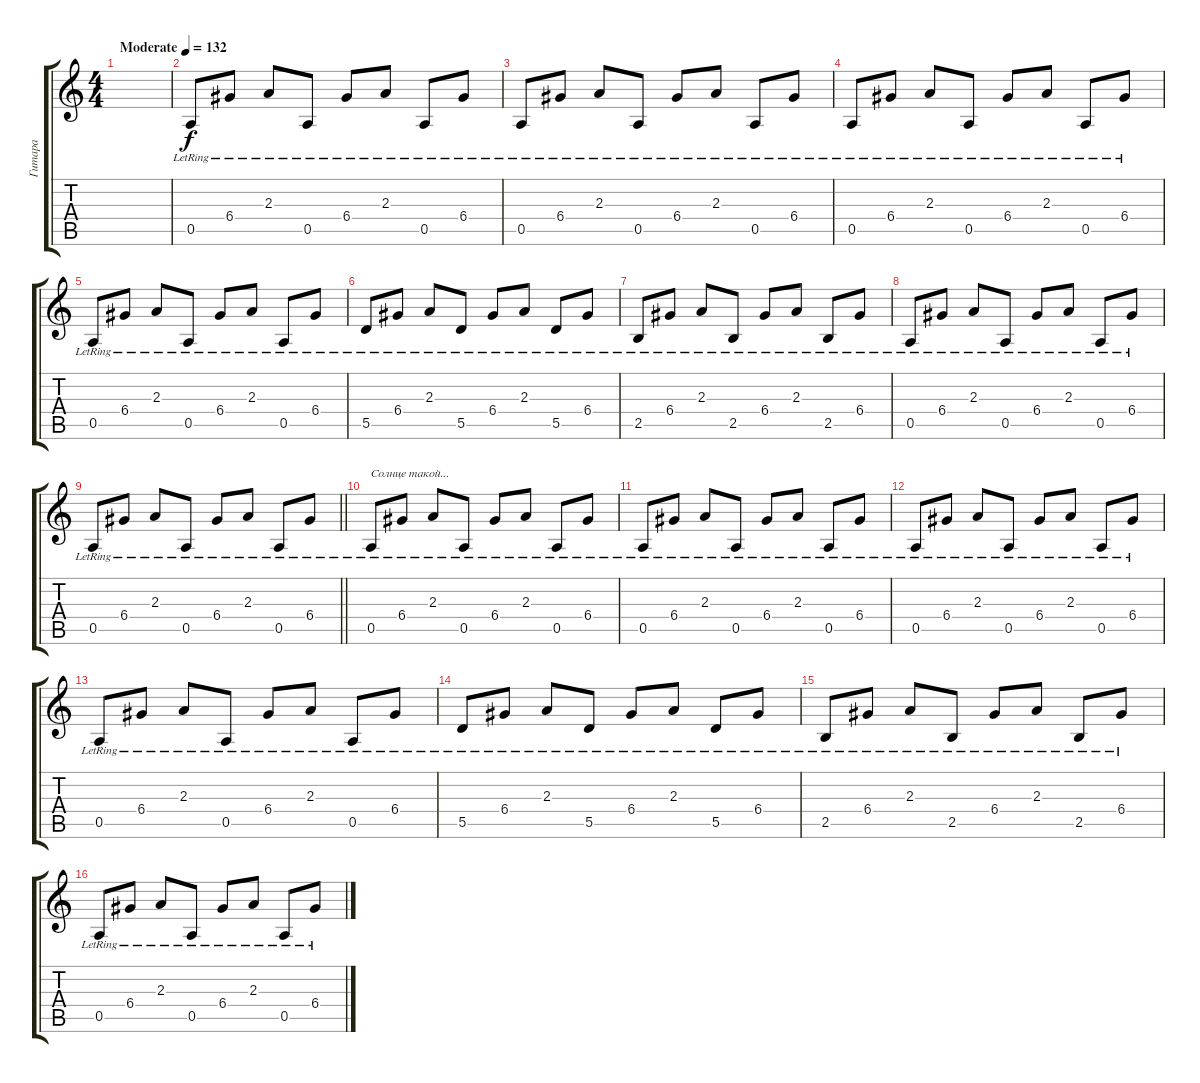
\track ("Гитара" "Гитара") {instrument distortionguitar}
\staff {score tabs}
\tuning (E4 B3 G3 D3 A2 D2) {hide}
\ts (4 4)
\tempo (132 "Moderate")
\clef g2
\ks c
|
0.5{lr}.8{instrument acousticguitarsteel} 6.4{lr}.8 2.3{lr}.8 0.5{lr}.8 6.4{lr}.8 2.3{lr}.8 0.5{lr}.8 6.4{lr}.8 |
0.5{lr}.8 6.4{lr}.8 2.3{lr}.8 0.5{lr}.8 6.4{lr}.8 2.3{lr}.8 0.5{lr}.8 6.4{lr}.8 |
0.5{lr}.8 6.4{lr}.8 2.3{lr}.8 0.5{lr}.8 6.4{lr}.8 2.3{lr}.8 0.5{lr}.8 6.4{lr}.8 |
0.5{lr}.8 6.4{lr}.8 2.3{lr}.8 0.5{lr}.8 6.4{lr}.8 2.3{lr}.8 0.5{lr}.8 6.4{lr}.8 |
5.5{lr}.8 6.4{lr}.8 2.3{lr}.8 5.5{lr}.8 6.4{lr}.8 2.3{lr}.8 5.5{lr}.8 6.4{lr}.8 |
2.5{lr}.8 6.4{lr}.8 2.3{lr}.8 2.5{lr}.8 6.4{lr}.8 2.3{lr}.8 2.5{lr}.8 6.4{lr}.8 |
0.5{lr}.8 6.4{lr}.8 2.3{lr}.8 0.5{lr}.8 6.4{lr}.8 2.3{lr}.8 0.5{lr}.8 6.4{lr}.8 |
\barLineRight lightlight
0.5{lr}.8 6.4{lr}.8 2.3{lr}.8 0.5{lr}.8 6.4{lr}.8 2.3{lr}.8 0.5{lr}.8 6.4{lr}.8 |
0.5{lr}.8{txt "Солнце такой..."} 6.4{lr}.8 2.3{lr}.8 0.5{lr}.8 6.4{lr}.8 2.3{lr}.8 0.5{lr}.8 6.4{lr}.8 |
0.5{lr}.8 6.4{lr}.8 2.3{lr}.8 0.5{lr}.8 6.4{lr}.8 2.3{lr}.8 0.5{lr}.8 6.4{lr}.8 |
0.5{lr}.8 6.4{lr}.8 2.3{lr}.8 0.5{lr}.8 6.4{lr}.8 2.3{lr}.8 0.5{lr}.8 6.4{lr}.8 |
0.5{lr}.8 6.4{lr}.8 2.3{lr}.8 0.5{lr}.8 6.4{lr}.8 2.3{lr}.8 0.5{lr}.8 6.4{lr}.8 |
5.5{lr}.8 6.4{lr}.8 2.3{lr}.8 5.5{lr}.8 6.4{lr}.8 2.3{lr}.8 5.5{lr}.8 6.4{lr}.8 |
2.5{lr}.8 6.4{lr}.8 2.3{lr}.8 2.5{lr}.8 6.4{lr}.8 2.3{lr}.8 2.5{lr}.8 6.4{lr}.8 |
0.5{lr}.8 6.4{lr}.8 2.3{lr}.8 0.5{lr}.8 6.4{lr}.8 2.3{lr}.8 0.5{lr}.8 6.4{lr}.8
